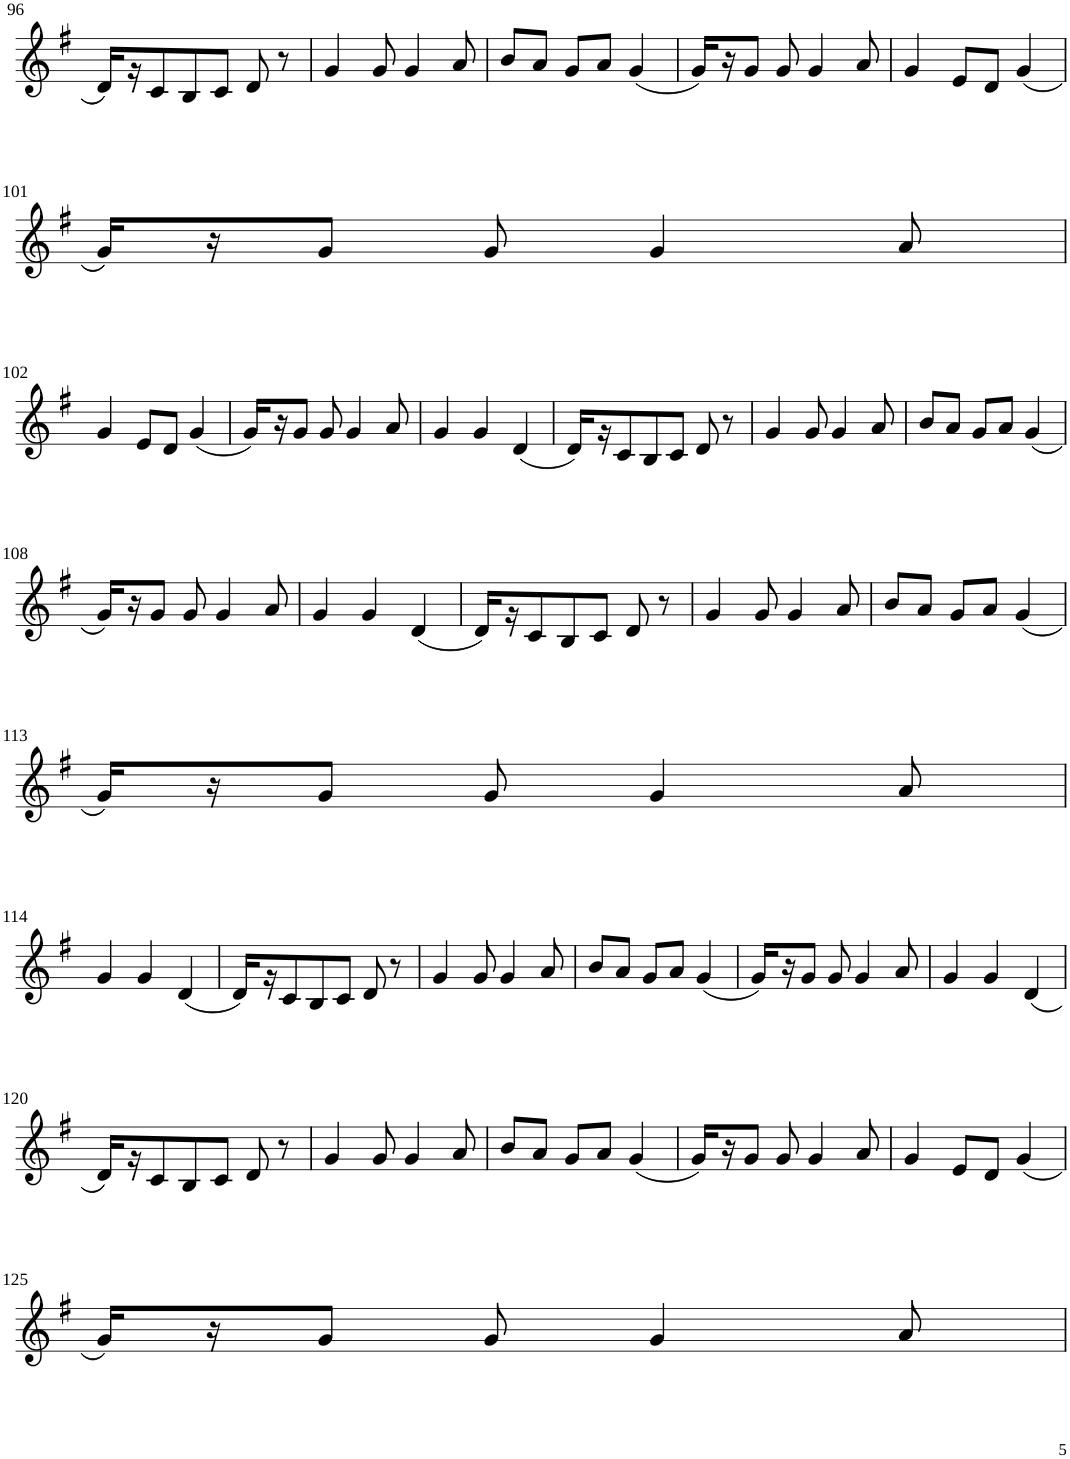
**kern
*part1
*staff1
*I"Violin
!!LO:PB:g=z
*clefG2
*k[f#]
*G:
*M3/4
=96
16d/LL
16r
8c/
8B/
8c/J
8d/
8r
=97
4g/
8g/
4g/
8a/
=98
8b/L
8a/J
8g/L
8a/J
(4g/
=99
16g/LL)
16r
8g/J
8g/
4g/
8a/
=100
4g/
8e/L
8d/J
(4g/
!!LO:LB:g=z
=101
16g/LL)
16r
8g/J
8g/
4g/
8a/
!!LO:LB:g=z
=102
4g/
8e/L
8d/J
(4g/
=103
16g/LL)
16r
8g/J
8g/
4g/
8a/
=104
4g/
4g/
(4d/
=105
16d/LL)
16r
8c/
8B/
8c/J
8d/
8r
=106
4g/
8g/
4g/
8a/
=107
8b/L
8a/J
8g/L
8a/J
(4g/
!!LO:LB:g=z
=108
16g/LL)
16r
8g/J
8g/
4g/
8a/
=109
4g/
4g/
(4d/
=110
16d/LL)
16r
8c/
8B/
8c/J
8d/
8r
=111
4g/
8g/
4g/
8a/
=112
8b/L
8a/J
8g/L
8a/J
(4g/
!!LO:LB:g=z
=113
16g/LL)
16r
8g/J
8g/
4g/
8a/
!!LO:LB:g=z
=114
4g/
4g/
(4d/
=115
16d/LL)
16r
8c/
8B/
8c/J
8d/
8r
=116
4g/
8g/
4g/
8a/
=117
8b/L
8a/J
8g/L
8a/J
(4g/
=118
16g/LL)
16r
8g/J
8g/
4g/
8a/
=119
4g/
4g/
(4d/
!!LO:LB:g=z
=120
16d/LL)
16r
8c/
8B/
8c/J
8d/
8r
=121
4g/
8g/
4g/
8a/
=122
8b/L
8a/J
8g/L
8a/J
(4g/
=123
16g/LL)
16r
8g/J
8g/
4g/
8a/
=124
4g/
8e/L
8d/J
(4g/
!!LO:LB:g=z
=125
16g/LL)
16r
8g/J
8g/
4g/
8a/
=
*-
